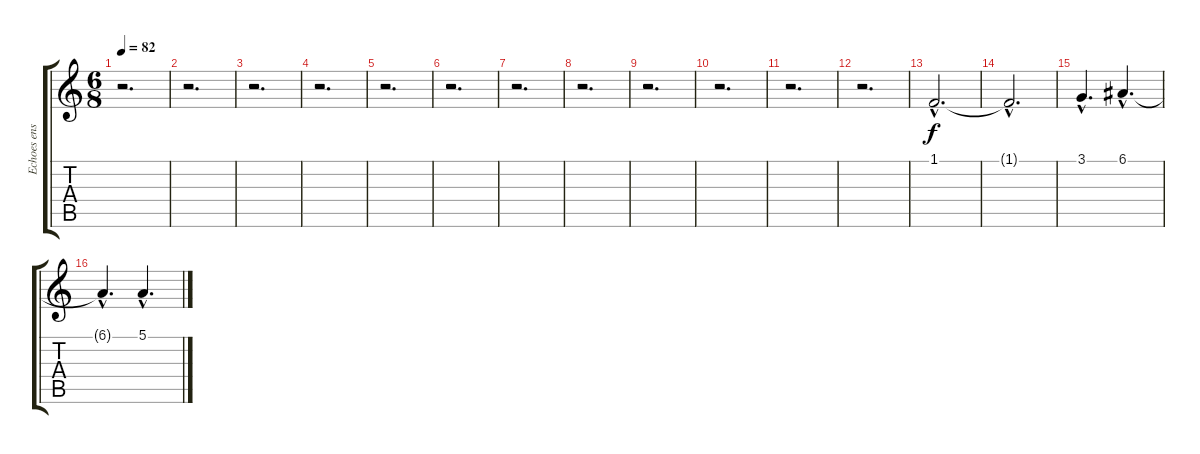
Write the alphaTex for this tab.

\track ("Echoes ensemble 1" "Echoes ens") {instrument stringensemble1}
\staff {score tabs}
\tuning (E4 B3 G3 D3 A2 E2) {hide}
\ts (6 8)
\tempo 82
\clef g2
\ks c
r.2{d dy f instrument stringensemble1} |
r.2{d} |
r.2{d} |
r.2{d} |
r.2{d} |
r.2{d} |
r.2{d} |
r.2{d} |
r.2{d} |
r.2{d} |
r.2{d} |
r.2{d} |
1.1{hac}.2{d volume 4} |
1.1{hac t}.2{d} |
3.1{hac}.4{d volume 12} 6.1{hac}.4{d} |
6.1{hac t}.4{d} 5.1{hac}.4{d}
